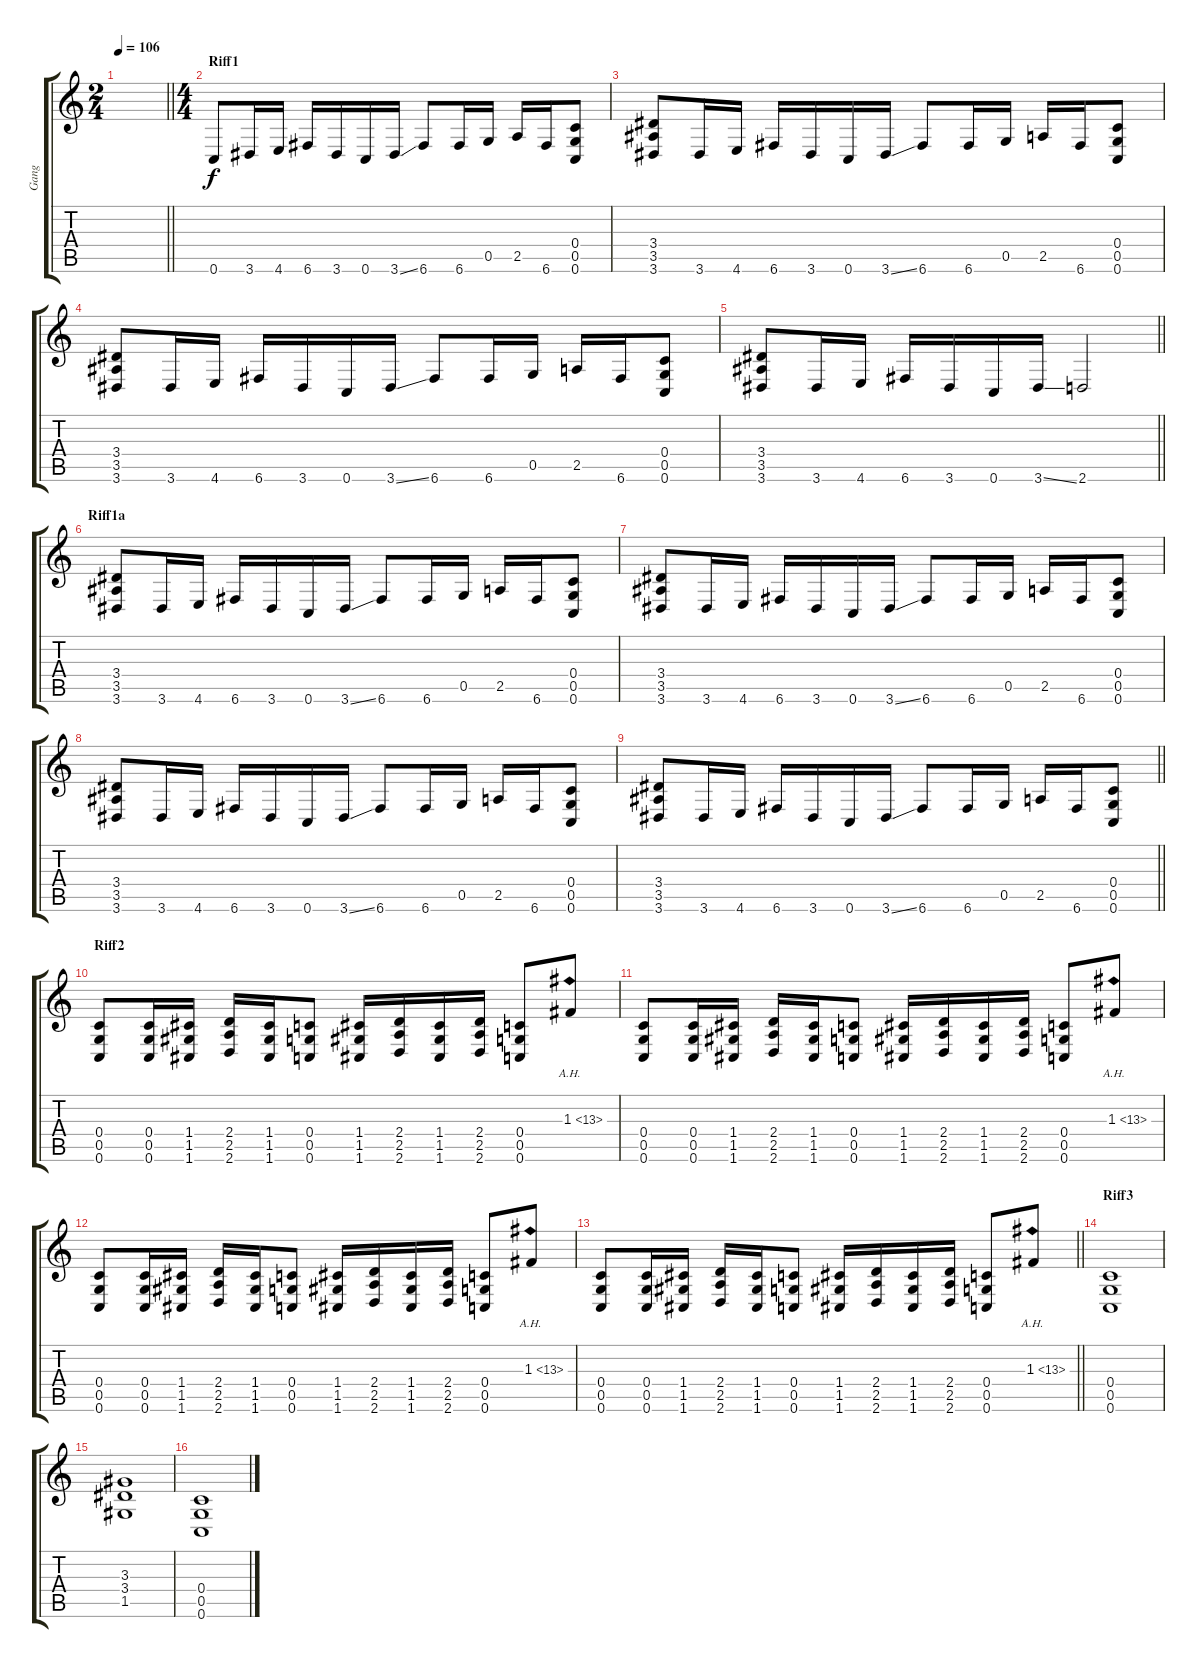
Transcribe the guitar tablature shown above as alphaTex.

\track ("Gang" "Gang") {instrument distortionguitar}
\staff {score tabs}
\tuning (D4 A3 F3 C3 G2 C2) {hide}
\ts (2 4)
\tempo 106
\clef g2
\barLineRight lightlight
\ks c
|
\ts (4 4)
\section ("" "Riff1")
0.6.8 3.6.16 4.6.16 6.6.16 3.6.16 0.6.16 3.6{ss}.16 6.6.8 6.6.16 0.5.16 2.5.16 6.6.16 (0.4 0.5 0.6).8 |
(3.4 3.5 3.6).8 3.6.16 4.6.16 6.6.16 3.6.16 0.6.16 3.6{ss}.16 6.6.8 6.6.16 0.5.16 2.5.16 6.6.16 (0.4 0.5 0.6).8 |
(3.4 3.5 3.6).8 3.6.16 4.6.16 6.6.16 3.6.16 0.6.16 3.6{ss}.16 6.6.8 6.6.16 0.5.16 2.5.16 6.6.16 (0.4 0.5 0.6).8 |
\barLineRight lightlight
(3.4 3.5 3.6).8 3.6.16 4.6.16 6.6.16 3.6.16 0.6.16 3.6{ss}.16 2.6.2 |
\section ("" "Riff1a")
(3.4 3.5 3.6).8 3.6.16 4.6.16 6.6.16 3.6.16 0.6.16 3.6{ss}.16 6.6.8 6.6.16 0.5.16 2.5.16 6.6.16 (0.4 0.5 0.6).8 |
(3.4 3.5 3.6).8 3.6.16 4.6.16 6.6.16 3.6.16 0.6.16 3.6{ss}.16 6.6.8 6.6.16 0.5.16 2.5.16 6.6.16 (0.4 0.5 0.6).8 |
(3.4 3.5 3.6).8 3.6.16 4.6.16 6.6.16 3.6.16 0.6.16 3.6{ss}.16 6.6.8 6.6.16 0.5.16 2.5.16 6.6.16 (0.4 0.5 0.6).8 |
\barLineRight lightlight
(3.4 3.5 3.6).8 3.6.16 4.6.16 6.6.16 3.6.16 0.6.16 3.6{ss}.16 6.6.8 6.6.16 0.5.16 2.5.16 6.6.16 (0.4 0.5 0.6).8 |
\section ("" "Riff2")
(0.4 0.5 0.6).8 (0.4 0.5 0.6).16 (1.4 1.5 1.6).16 (2.4 2.5 2.6).16 (1.4 1.5 1.6).16 (0.4 0.5 0.6).8 (1.4 1.5 1.6).16 (2.4 2.5 2.6).16 (1.4 1.5 1.6).16 (2.4 2.5 2.6).16 (0.4 0.5 0.6).8 1.3{ah 12}.8 |
(0.4 0.5 0.6).8 (0.4 0.5 0.6).16 (1.4 1.5 1.6).16 (2.4 2.5 2.6).16 (1.4 1.5 1.6).16 (0.4 0.5 0.6).8 (1.4 1.5 1.6).16 (2.4 2.5 2.6).16 (1.4 1.5 1.6).16 (2.4 2.5 2.6).16 (0.4 0.5 0.6).8 1.3{ah 12}.8 |
(0.4 0.5 0.6).8 (0.4 0.5 0.6).16 (1.4 1.5 1.6).16 (2.4 2.5 2.6).16 (1.4 1.5 1.6).16 (0.4 0.5 0.6).8 (1.4 1.5 1.6).16 (2.4 2.5 2.6).16 (1.4 1.5 1.6).16 (2.4 2.5 2.6).16 (0.4 0.5 0.6).8 1.3{ah 12}.8 |
\barLineRight lightlight
(0.4 0.5 0.6).8 (0.4 0.5 0.6).16 (1.4 1.5 1.6).16 (2.4 2.5 2.6).16 (1.4 1.5 1.6).16 (0.4 0.5 0.6).8 (1.4 1.5 1.6).16 (2.4 2.5 2.6).16 (1.4 1.5 1.6).16 (2.4 2.5 2.6).16 (0.4 0.5 0.6).8 1.3{ah 12}.8 |
\section ("" "Riff3")
(0.4 0.5 0.6).1 |
(3.3 3.4 1.5).1 |
(0.4 0.5 0.6).1
